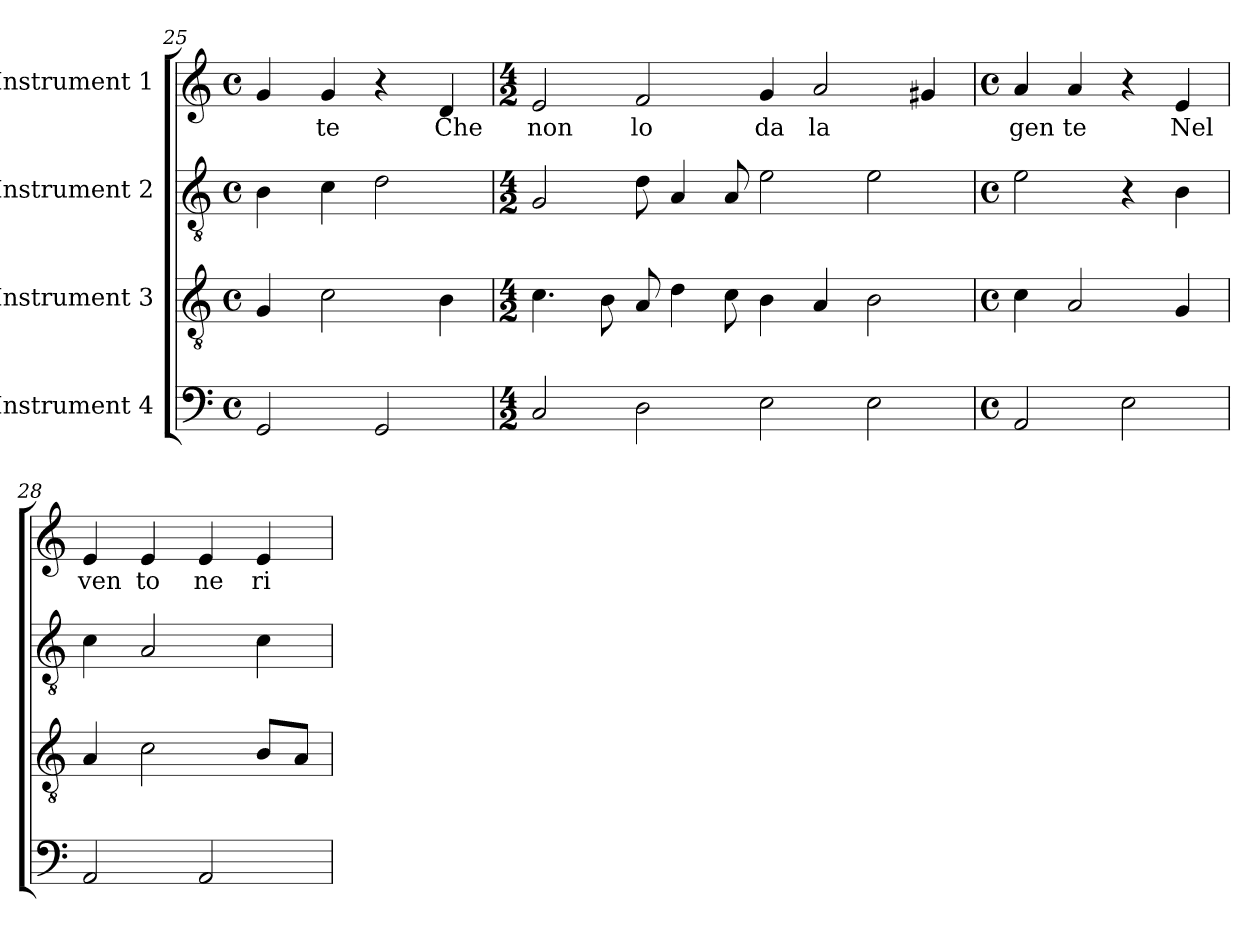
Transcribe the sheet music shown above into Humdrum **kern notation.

**kern	**kern	**kern	**kern	**text
*part4	*part3	*part2	*part1	*part1
*staff4	*staff3	*staff2	*staff1	*staff1
*I"Instrument 4	*I"Instrument 3	*I"Instrument 2	*I"Instrument 1	*
!!LO:LB:g=z
*clefF4	*clefGv2	*clefGv2	*clefG2	*
*M4/4	*M4/4	*M4/4	*M4/4	*
*met(c)	*met(c)	*met(c)	*met(c)	*
=25	=25	=25	=25	=25
*	*	*	*^	*
2GG/	4G/	4B\	4g/	32ryy	.
.	.	.	.	2ryy	.
!	!	!	!	!	!LO:LY:b:cj
.	2c\	4c\	4g/	.	te
2GG/	.	2d\	4r	.	.
.	.	.	.	4...ryy	.
!	!	!	!	!	!LO:LY:b:cj
.	4B\	.	4d/	.	Che
*	*	*	*v	*v	*
=26	=26	=26	=26	=26
*M4/2	*M4/2	*M4/2	*M4/2	*
*	*	*	*^	*
!	!	!	!	!	!LO:LY:b:cj
*	*	*	*v	*v	*
2C/	4.c\	2G/	2e/	non
.	8B\	.	.	.
!	!	!	!	!LO:LY:b:cj
2D\	8A/	8d\	2f/	lo
.	4d\	4A/	.	.
.	8c\	8A/	.	.
!	!	!	!	!LO:LY:b:cj
2E\	4B\	2e\	4g/	da
!	!	!	!	!LO:LY:b:cj
.	4A/	.	2a/	la
2E\	2B\	2e\	.	.
.	.	.	4g#/	.
=27	=27	=27	=27	=27
*M4/4	*M4/4	*M4/4	*M4/4	*
*met(c)	*met(c)	*met(c)	*met(c)	*
!	!	!	!	!LO:LY:b:cj
2AA/	4c\	2e\	4a/	gen
!	!	!	!	!LO:LY:b:cj
.	2A/	.	4a/	te
2E\	.	4r	4r	.
!	!	!	!	!LO:LY:b:cj
.	4G/	4B\	4e/	Nel
=28	=28	=28	=28	=28
!	!	!	!	!LO:LY:b:cj
2AA/	4A/	4c\	4e/	ven
!	!	!	!	!LO:LY:b:cj
.	2c\	2A/	4e/	to
!	!	!	!	!LO:LY:b:cj
2AA/	.	.	4e/	ne
!	!	!	!	!LO:LY:b:cj
.	8B/L	4c\	4e/	ri
.	8A/J	.	.	.
=	=	=	=	=
*-	*-	*-	*-	*-
